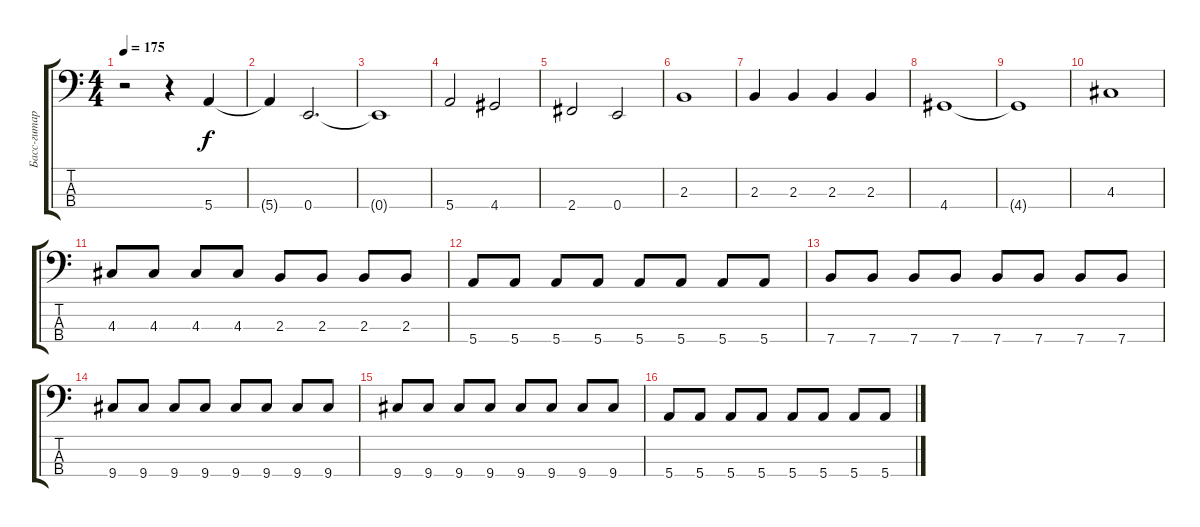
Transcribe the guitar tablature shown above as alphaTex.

\track ("Басс-гитара" "Басс-гитар") {instrument electricbasspick}
\staff {score tabs}
\tuning (G2 D2 A1 E1) {hide}
\ts (4 4)
\tempo 175
\clef f4
\ks c
r.2{dy f} r.4 5.4.4 |
5.4{t}.4 0.4.2{d} |
0.4{t}.1 |
5.4.2 4.4.2 |
2.4.2 0.4.2 |
2.3.1 |
2.3.4 2.3.4 2.3.4 2.3.4 |
4.4.1 |
4.4{t}.1 |
4.3.1 |
4.3.8 4.3.8 4.3.8 4.3.8 2.3.8 2.3.8 2.3.8 2.3.8 |
5.4.8 5.4.8 5.4.8 5.4.8 5.4.8 5.4.8 5.4.8 5.4.8 |
7.4.8 7.4.8 7.4.8 7.4.8 7.4.8 7.4.8 7.4.8 7.4.8 |
9.4.8 9.4.8 9.4.8 9.4.8 9.4.8 9.4.8 9.4.8 9.4.8 |
9.4.8 9.4.8 9.4.8 9.4.8 9.4.8 9.4.8 9.4.8 9.4.8 |
5.4.8 5.4.8 5.4.8 5.4.8 5.4.8 5.4.8 5.4.8 5.4.8
